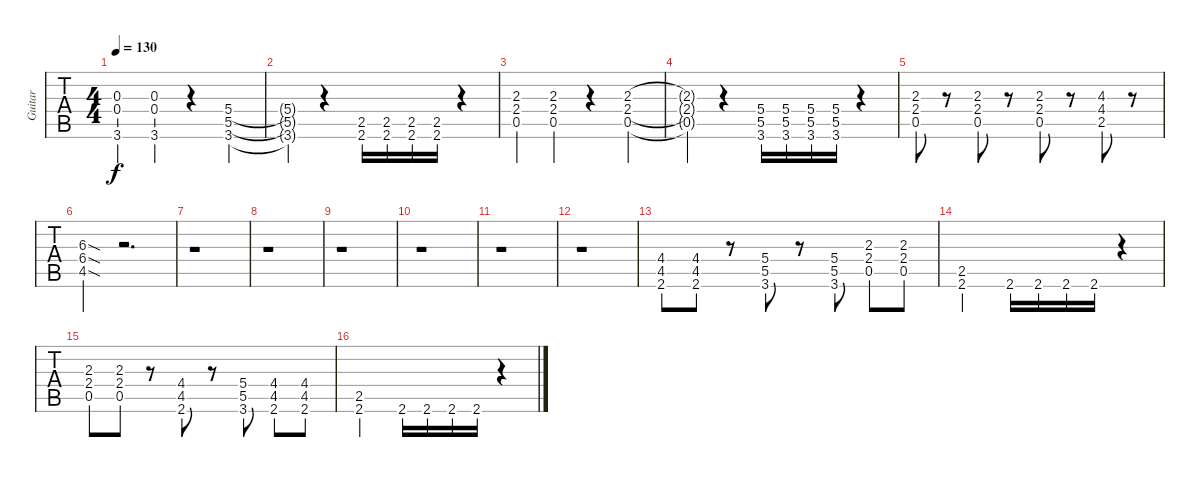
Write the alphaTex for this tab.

\track ("Guitar" "Guitar") {instrument overdrivenguitar}
\staff {tabs}
\tuning (D4 A3 F3 C3 G2 D2) {hide}
\ts (4 4)
\tempo 130
\clef g2
\ks c
(0.3 0.4 3.6).4{dy f} (0.3 0.4 3.6).4 r.4 (5.4 5.5 3.6).4 |
(5.4{t} 5.5{t} 3.6{t}).4 r.4 (2.5 2.6).16 (2.5 2.6).16 (2.5 2.6).16 (2.5 2.6).16 r.4 |
(2.3 2.4 0.5).4 (2.3 2.4 0.5).4 r.4 (2.3 2.4 0.5).4 |
(2.3{t} 2.4{t} 0.5{t}).4 r.4 (5.4 5.5 3.6).16 (5.4 5.5 3.6).16 (5.4 5.5 3.6).16 (5.4 5.5 3.6).16 r.4 |
(2.3 2.4 0.5).8 r.8 (2.3 2.4 0.5).8 r.8 (2.3 2.4 0.5).8 r.8 (4.3 4.4 2.5).8 r.8 |
(6.3{sod} 6.4{sod} 4.5{sod}).4 r.2{d} |
r.1 |
r.1 |
r.1 |
r.1 |
r.1 |
r.1 |
(4.4 4.5 2.6).8 (4.4 4.5 2.6).8 r.8 (5.4 5.5 3.6).8 r.8 (5.4 5.5 3.6).8 (2.3 2.4 0.5).8 (2.3 2.4 0.5).8 |
(2.5 2.6).2 2.6.16 2.6.16 2.6.16 2.6.16 r.4 |
(2.3 2.4 0.5).8 (2.3 2.4 0.5).8 r.8 (4.4 4.5 2.6).8 r.8 (5.4 5.5 3.6).8 (4.4 4.5 2.6).8 (4.4 4.5 2.6).8 |
(2.5 2.6).2 2.6.16 2.6.16 2.6.16 2.6.16 r.4
